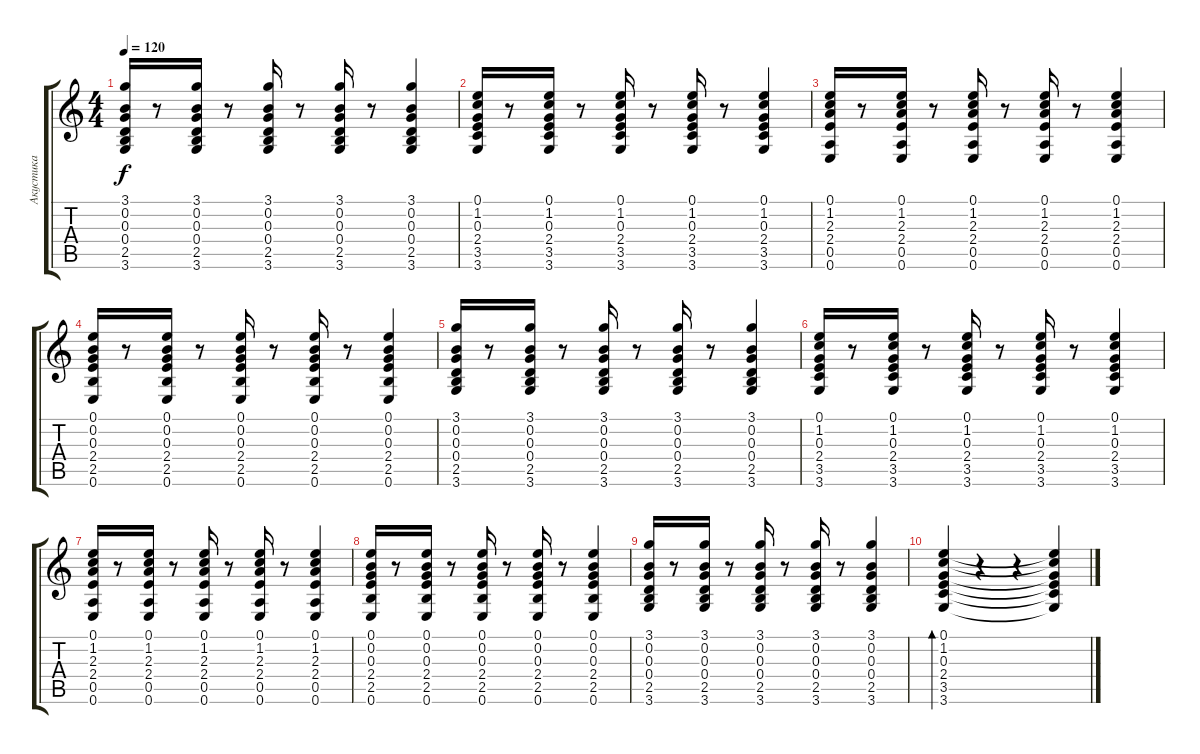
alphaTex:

\track ("Акустика" "Акустика") {instrument acousticguitarsteel}
\staff {score tabs}
\tuning (E4 B3 G3 D3 A2 E2) {hide}
\ts (4 4)
\tempo 120
\clef g2
\ks c
(3.1 0.2 0.3 0.4 2.5 3.6).16{dy f} r.8 (3.1 0.2 0.3 0.4 2.5 3.6).16 r.8 (3.1 0.2 0.3 0.4 2.5 3.6).16 r.8 (3.1 0.2 0.3 0.4 2.5 3.6).16 r.8 (3.1 0.2 0.3 0.4 2.5 3.6).4 |
(0.1 1.2 0.3 2.4 3.5 3.6).16 r.8 (0.1 1.2 0.3 2.4 3.5 3.6).16 r.8 (0.1 1.2 0.3 2.4 3.5 3.6).16 r.8 (0.1 1.2 0.3 2.4 3.5 3.6).16 r.8 (0.1 1.2 0.3 2.4 3.5 3.6).4 |
(0.1 1.2 2.3 2.4 0.5 0.6).16 r.8 (0.1 1.2 2.3 2.4 0.5 0.6).16 r.8 (0.1 1.2 2.3 2.4 0.5 0.6).16 r.8 (0.1 1.2 2.3 2.4 0.5 0.6).16 r.8 (0.1 1.2 2.3 2.4 0.5 0.6).4 |
(0.1 0.2 0.3 2.4 2.5 0.6).16 r.8 (0.1 0.2 0.3 2.4 2.5 0.6).16 r.8 (0.1 0.2 0.3 2.4 2.5 0.6).16 r.8 (0.1 0.2 0.3 2.4 2.5 0.6).16 r.8 (0.1 0.2 0.3 2.4 2.5 0.6).4 |
(3.1 0.2 0.3 0.4 2.5 3.6).16 r.8 (3.1 0.2 0.3 0.4 2.5 3.6).16 r.8 (3.1 0.2 0.3 0.4 2.5 3.6).16 r.8 (3.1 0.2 0.3 0.4 2.5 3.6).16 r.8 (3.1 0.2 0.3 0.4 2.5 3.6).4 |
(0.1 1.2 0.3 2.4 3.5 3.6).16 r.8 (0.1 1.2 0.3 2.4 3.5 3.6).16 r.8 (0.1 1.2 0.3 2.4 3.5 3.6).16 r.8 (0.1 1.2 0.3 2.4 3.5 3.6).16 r.8 (0.1 1.2 0.3 2.4 3.5 3.6).4 |
(0.1 1.2 2.3 2.4 0.5 0.6).16 r.8 (0.1 1.2 2.3 2.4 0.5 0.6).16 r.8 (0.1 1.2 2.3 2.4 0.5 0.6).16 r.8 (0.1 1.2 2.3 2.4 0.5 0.6).16 r.8 (0.1 1.2 2.3 2.4 0.5 0.6).4 |
(0.1 0.2 0.3 2.4 2.5 0.6).16 r.8 (0.1 0.2 0.3 2.4 2.5 0.6).16 r.8 (0.1 0.2 0.3 2.4 2.5 0.6).16 r.8 (0.1 0.2 0.3 2.4 2.5 0.6).16 r.8 (0.1 0.2 0.3 2.4 2.5 0.6).4 |
(3.1 0.2 0.3 0.4 2.5 3.6).16 r.8 (3.1 0.2 0.3 0.4 2.5 3.6).16 r.8 (3.1 0.2 0.3 0.4 2.5 3.6).16 r.8 (3.1 0.2 0.3 0.4 2.5 3.6).16 r.8 (3.1 0.2 0.3 0.4 2.5 3.6).4 |
(0.1 1.2 0.3 2.4 3.5 3.6).4{bd 60} r.4 r.4 (0.1{t} 1.2{t} 0.3{t} 2.4{t} 3.5{t} 3.6{t}).4
